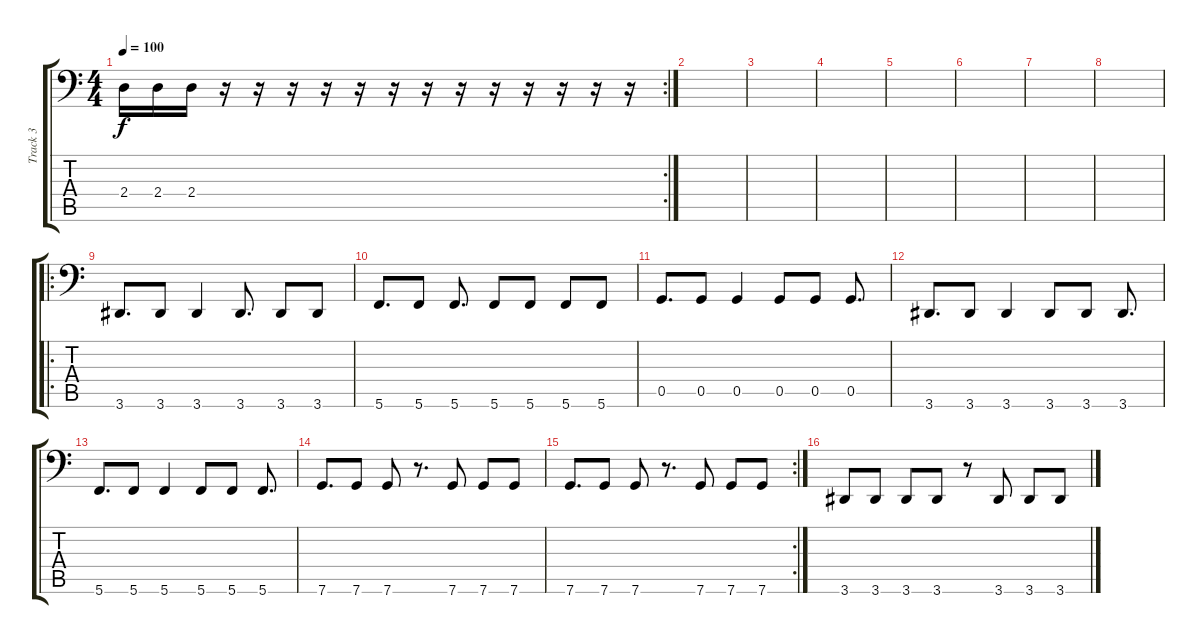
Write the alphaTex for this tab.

\track ("Track 3" "Track 3") {instrument electricbasspick}
\staff {score tabs}
\tuning (D3 A2 F2 C2 G1 C1) {hide}
\rc 2
\ts (4 4)
\tempo 100
\clef f4
\ks c
2.4.16{dy f} 2.4.16 2.4.16 r.16 r.16 r.16 r.16 r.16 r.16 r.16 r.16 r.16 r.16 r.16 r.16 r.16 |
|
|
|
|
|
|
|
\ro
3.6.8{d} 3.6.8 3.6.4 3.6.8{d} 3.6.8 3.6.8 |
5.6.8{d} 5.6.8 5.6.8{d} 5.6.8 5.6.8 5.6.8 5.6.8 |
0.5.8{d} 0.5.8 0.5.4 0.5.8 0.5.8 0.5.8{d} |
3.6.8{d} 3.6.8 3.6.4 3.6.8 3.6.8 3.6.8{d} |
5.6.8{d} 5.6.8 5.6.4 5.6.8 5.6.8 5.6.8{d} |
7.6.8{d} 7.6.8 7.6.8 r.8{d} 7.6.8 7.6.8 7.6.8 |
\rc 2
7.6.8{d} 7.6.8 7.6.8 r.8{d} 7.6.8 7.6.8 7.6.8 |
3.6.8 3.6.8 3.6.8 3.6.8 r.8 3.6.8 3.6.8 3.6.8
